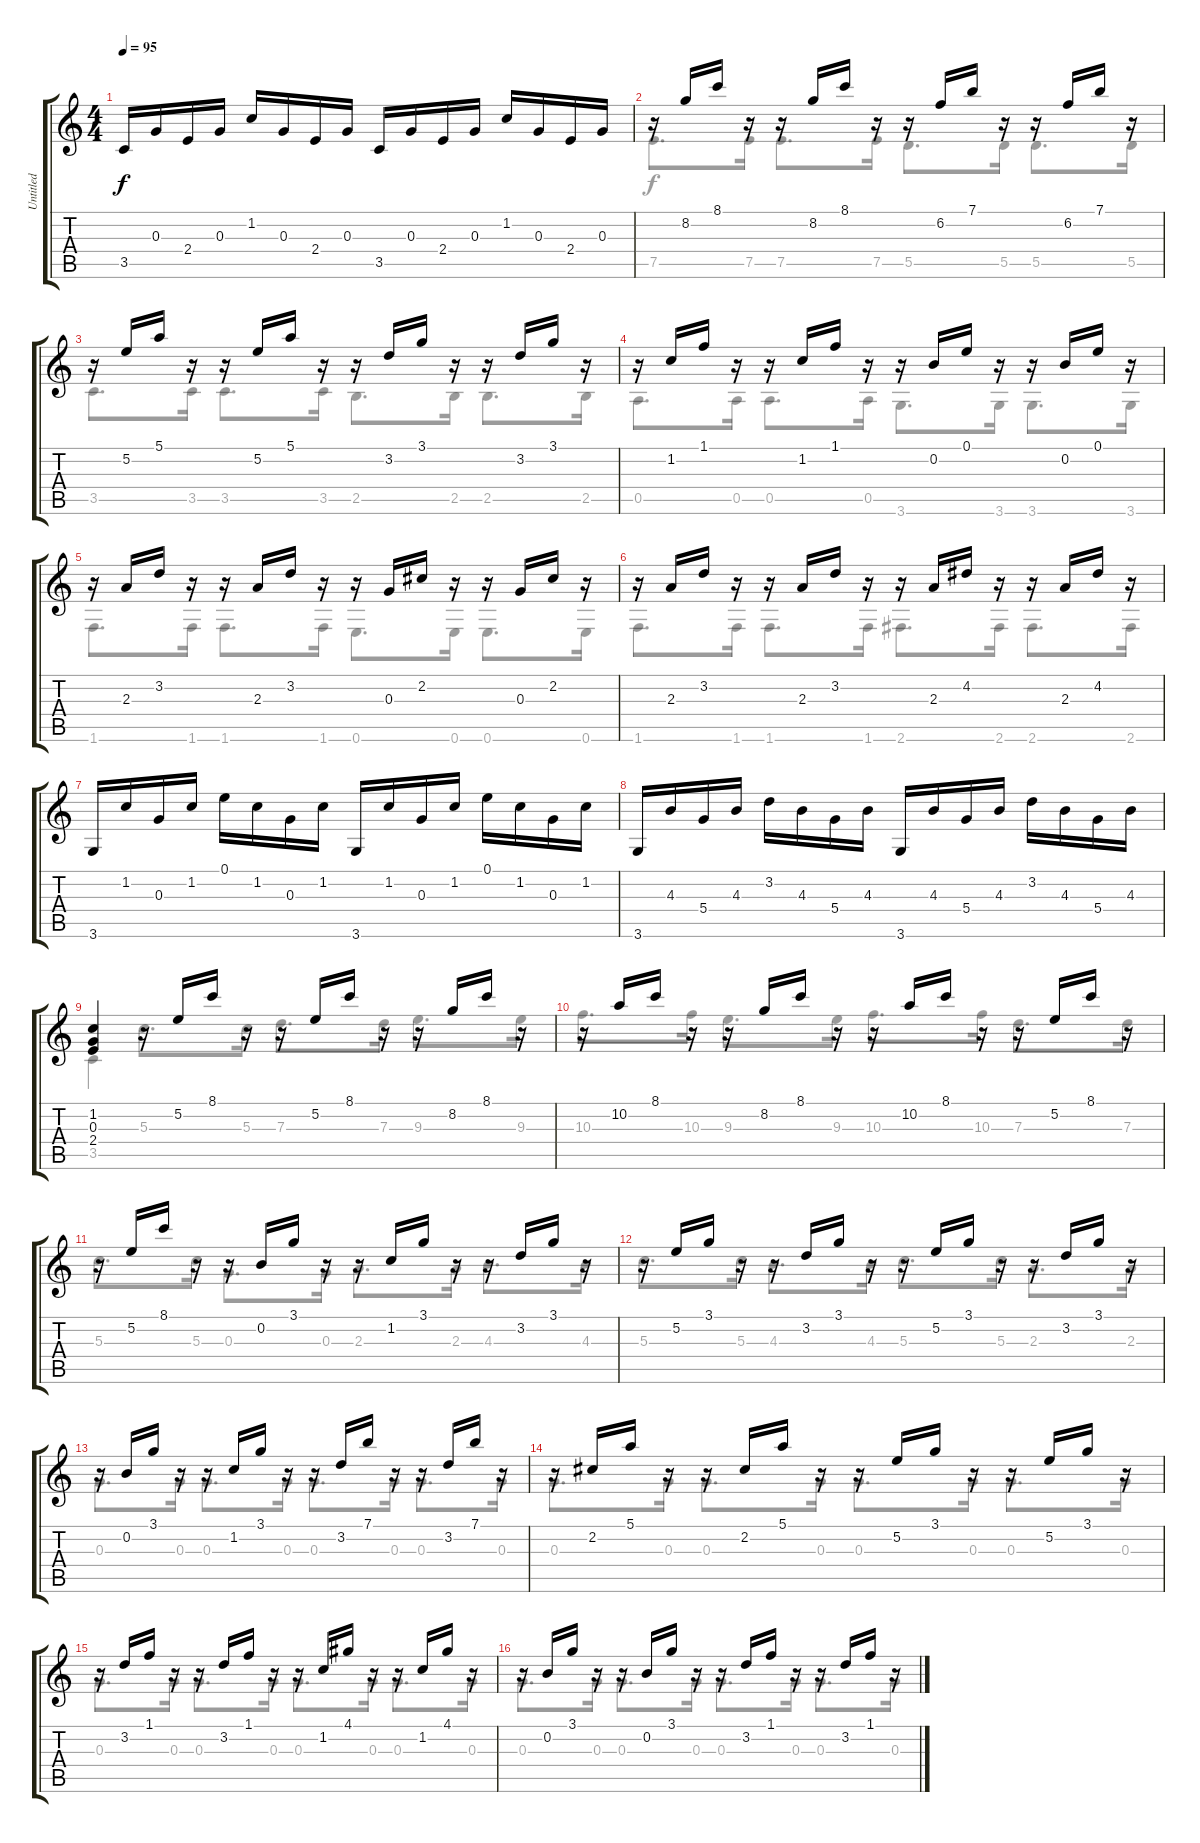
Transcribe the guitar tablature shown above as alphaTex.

\track ("Untitled" "Untitled") {instrument acousticguitarnylon}
\staff {score tabs}
\tuning (E4 B3 G3 D3 A2 E2) {hide}
\voice
\ts (4 4)
\tempo 95
\clef g2
\ks c
3.5.16{dy f} 0.3.16 2.4.16 0.3.16 1.2.16 0.3.16 2.4.16 0.3.16 3.5.16 0.3.16 2.4.16 0.3.16 1.2.16 0.3.16 2.4.16 0.3.16 |
r.16 8.2.16 8.1.16 r.16 r.16 8.2.16 8.1.16 r.16 r.16 6.2.16 7.1.16 r.16 r.16 6.2.16 7.1.16 r.16 |
r.16 5.2.16 5.1.16 r.16 r.16 5.2.16 5.1.16 r.16 r.16 3.2.16 3.1.16 r.16 r.16 3.2.16 3.1.16 r.16 |
r.16 1.2.16 1.1.16 r.16 r.16 1.2.16 1.1.16 r.16 r.16 0.2.16 0.1.16 r.16 r.16 0.2.16 0.1.16 r.16 |
r.16 2.3.16 3.2.16 r.16 r.16 2.3.16 3.2.16 r.16 r.16 0.3.16 2.2.16 r.16 r.16 0.3.16 2.2.16 r.16 |
r.16 2.3.16 3.2.16 r.16 r.16 2.3.16 3.2.16 r.16 r.16 2.3.16 4.2.16 r.16 r.16 2.3.16 4.2.16 r.16 |
3.6.16 1.2.16 0.3.16 1.2.16 0.1.16 1.2.16 0.3.16 1.2.16 3.6.16 1.2.16 0.3.16 1.2.16 0.1.16 1.2.16 0.3.16 1.2.16 |
3.6.16 4.3.16 5.4.16 4.3.16 3.2.16 4.3.16 5.4.16 4.3.16 3.6.16 4.3.16 5.4.16 4.3.16 3.2.16 4.3.16 5.4.16 4.3.16 |
(1.2 0.3 2.4).4 r.16 5.2.16 8.1.16 r.16 r.16 5.2.16 8.1.16 r.16 r.16 8.2.16 8.1.16 r.16 |
r.16 10.2.16 8.1.16 r.16 r.16 8.2.16 8.1.16 r.16 r.16 10.2.16 8.1.16 r.16 r.16 5.2.16 8.1.16 r.16 |
r.16 5.2.16 8.1.16 r.16 r.16 0.2.16 3.1.16 r.16 r.16 1.2.16 3.1.16 r.16 r.16 3.2.16 3.1.16 r.16 |
r.16 5.2.16 3.1.16 r.16 r.16 3.2.16 3.1.16 r.16 r.16 5.2.16 3.1.16 r.16 r.16 3.2.16 3.1.16 r.16 |
r.16 0.2.16 3.1.16 r.16 r.16 1.2.16 3.1.16 r.16 r.16 3.2.16 7.1.16 r.16 r.16 3.2.16 7.1.16 r.16 |
r.16 2.2.16 5.1.16 r.16 r.16 2.2.16 5.1.16 r.16 r.16 5.2.16 3.1.16 r.16 r.16 5.2.16 3.1.16 r.16 |
r.16 3.2.16 1.1.16 r.16 r.16 3.2.16 1.1.16 r.16 r.16 1.2.16 4.1.16 r.16 r.16 1.2.16 4.1.16 r.16 |
r.16 0.2.16 3.1.16 r.16 r.16 0.2.16 3.1.16 r.16 r.16 3.2.16 1.1.16 r.16 r.16 3.2.16 1.1.16 r.16
\voice
\clef g2
\ottava regular
\simile none
\ks c
|
7.5.8{d} 7.5.16 7.5.8{d} 7.5.16 5.5.8{d} 5.5.16 5.5.8{d} 5.5.16 |
3.5.8{d} 3.5.16 3.5.8{d} 3.5.16 2.5.8{d} 2.5.16 2.5.8{d} 2.5.16 |
0.5.8{d} 0.5.16 0.5.8{d} 0.5.16 3.6.8{d} 3.6.16 3.6.8{d} 3.6.16 |
1.6.8{d} 1.6.16 1.6.8{d} 1.6.16 0.6.8{d} 0.6.16 0.6.8{d} 0.6.16 |
1.6.8{d} 1.6.16 1.6.8{d} 1.6.16 2.6.8{d} 2.6.16 2.6.8{d} 2.6.16 |
|
|
3.5.4 5.3.8{d} 5.3.16 7.3.8{d} 7.3.16 9.3.8{d} 9.3.16 |
10.3.8{d} 10.3.16 9.3.8{d} 9.3.16 10.3.8{d} 10.3.16 7.3.8{d} 7.3.16 |
5.3.8{d} 5.3.16 0.3.8{d} 0.3.16 2.3.8{d} 2.3.16 4.3.8{d} 4.3.16 |
5.3.8{d} 5.3.16 4.3.8{d} 4.3.16 5.3.8{d} 5.3.16 2.3.8{d} 2.3.16 |
0.3.8{d} 0.3.16 0.3.8{d} 0.3.16 0.3.8{d} 0.3.16 0.3.8{d} 0.3.16 |
0.3.8{d} 0.3.16 0.3.8{d} 0.3.16 0.3.8{d} 0.3.16 0.3.8{d} 0.3.16 |
0.3.8{d} 0.3.16 0.3.8{d} 0.3.16 0.3.8{d} 0.3.16 0.3.8{d} 0.3.16 |
0.3.8{d} 0.3.16 0.3.8{d} 0.3.16 0.3.8{d} 0.3.16 0.3.8{d} 0.3.16
